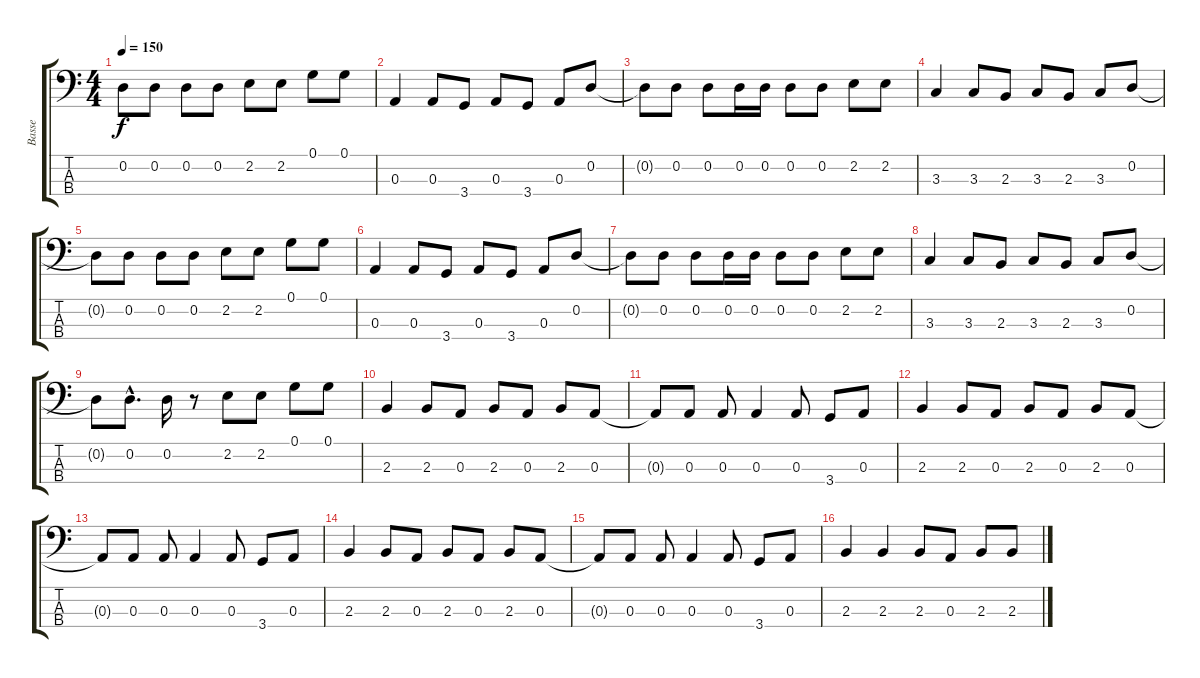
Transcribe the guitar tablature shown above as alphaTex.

\track ("Basse" "Basse") {instrument electricbasspick}
\staff {score tabs}
\tuning (G2 D2 A1 E1) {hide}
\ts (4 4)
\tempo 150
\clef f4
\ks c
0.2{t}.8{dy f} 0.2.8 0.2.8 0.2.8 2.2.8 2.2.8 0.1.8 0.1.8 |
0.3.4 0.3.8 3.4.8 0.3.8 3.4.8 0.3.8 0.2.8 |
0.2{t}.8 0.2.8 0.2.8 0.2.16 0.2.16 0.2.8 0.2.8 2.2.8 2.2.8 |
3.3.4 3.3.8 2.3.8 3.3.8 2.3.8 3.3.8 0.2.8 |
0.2{t}.8 0.2.8 0.2.8 0.2.8 2.2.8 2.2.8 0.1.8 0.1.8 |
0.3.4 0.3.8 3.4.8 0.3.8 3.4.8 0.3.8 0.2.8 |
0.2{t}.8 0.2.8 0.2.8 0.2.16 0.2.16 0.2.8 0.2.8 2.2.8 2.2.8 |
3.3.4 3.3.8 2.3.8 3.3.8 2.3.8 3.3.8 0.2.8 |
0.2{t}.8 0.2{hac}.8{d} 0.2.16 r.8 2.2.8 2.2.8 0.1.8 0.1.8 |
2.3.4 2.3.8 0.3.8 2.3.8 0.3.8 2.3.8 0.3.8 |
0.3{t}.8 0.3.8 0.3.8 0.3.4 0.3.8 3.4.8 0.3.8 |
2.3.4 2.3.8 0.3.8 2.3.8 0.3.8 2.3.8 0.3.8 |
0.3{t}.8 0.3.8 0.3.8 0.3.4 0.3.8 3.4.8 0.3.8 |
2.3.4 2.3.8 0.3.8 2.3.8 0.3.8 2.3.8 0.3.8 |
0.3{t}.8 0.3.8 0.3.8 0.3.4 0.3.8 3.4.8 0.3.8 |
2.3.4 2.3.4 2.3.8 0.3.8 2.3.8 2.3.8
